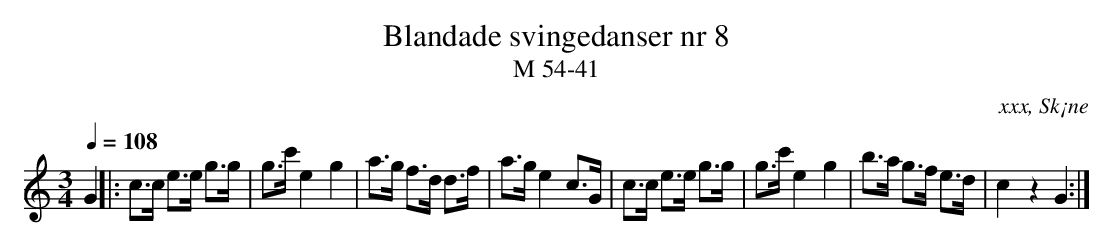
X:1
T:Blandade svingedanser nr 8
T:M 54-41
O:xxx, Sk¡ne
M:3/4
L:1/8
Q:1/4=108
K:C
G2 |: c>c e>e g>g | g>c' e2 g2 | a>g f>d d>f | a>g e2 c>G | c>c e>e g>g | g>c' e2 g2 | b>a g>f e>d | c2 z2 G2 :|
